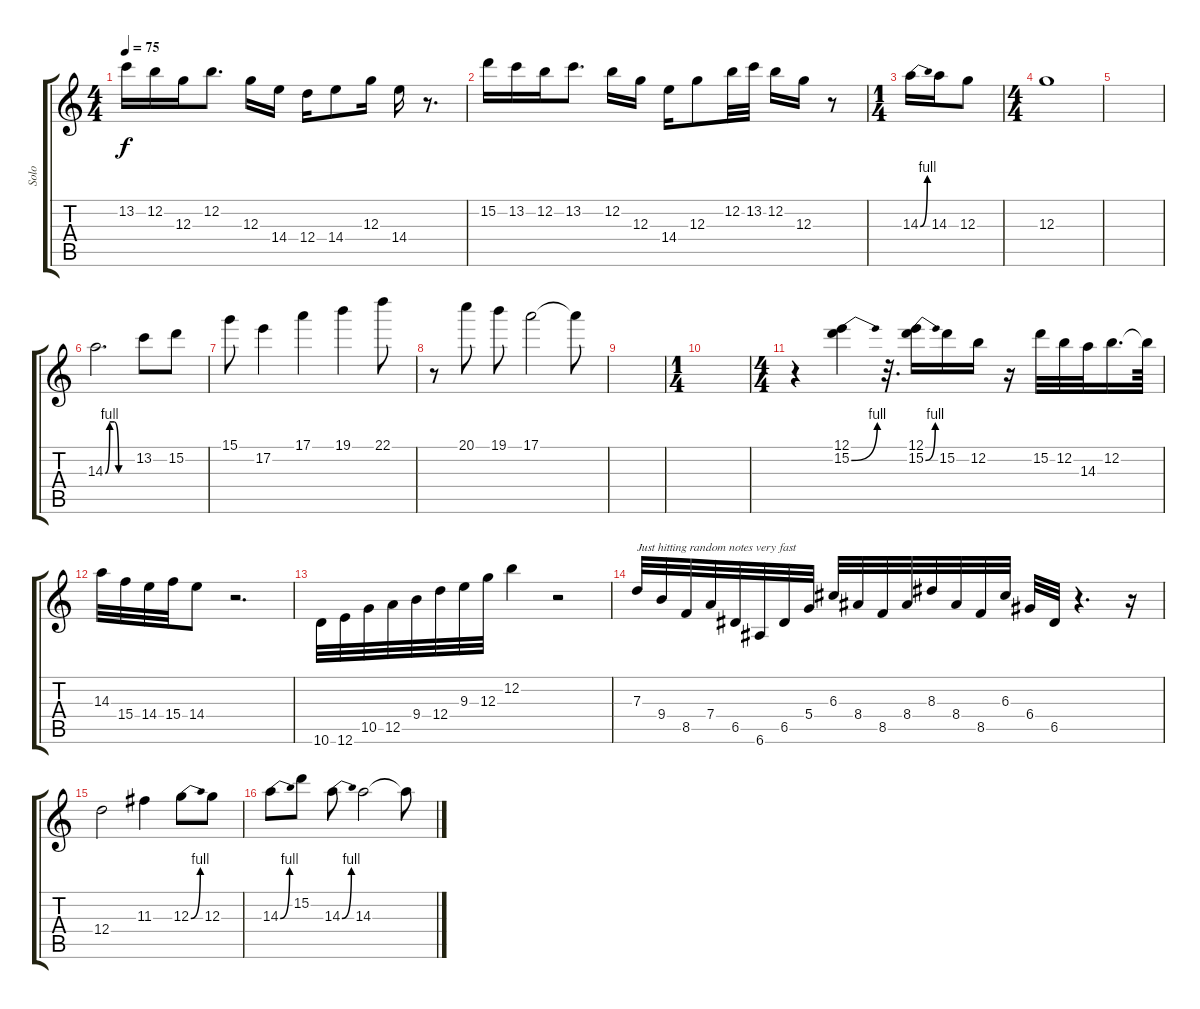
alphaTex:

\track ("Solo" "Solo") {instrument electricguitarjazz}
\staff {score tabs}
\tuning (E4 B3 G3 D3 A2 E2) {hide}
\ts (4 4)
\tempo 75
\clef g2
\ks c
13.2.16{dy f} 12.2.16 12.3.16 12.2.8{d} 12.3.16 14.4.16 12.4.16 14.4.8 12.3.16 14.4.16 r.8{d} |
15.2.16 13.2.16 12.2.16 13.2.8{d} 12.2.16 12.3.16 14.4.16 12.3.8 12.2.32 13.2.32 12.2.16 12.3.16 r.8 |
\ts (1 4)
14.3{be (bend 0 0 60 4)}.16{instrument electricguitarjazz} 14.3.16 12.3.8 |
\ts (4 4)
12.3.1 |
|
14.3{be (custom 0 0 10 4 20 4 30 0 60 0)}.2{d} 13.2.8 15.2.8 |
15.1.8 17.2.4 17.1.4 19.1.4 22.1.8 |
r.8 20.1.8 19.1.8 17.1.2 17.1{t}.8 |
|
\ts (1 4)
|
\ts (4 4)
r.4{instrument overdrivenguitar} (12.1 15.2{be (bend 0 0 60 4)}).4 r.32{d} (12.1 15.2{be (bend 0 0 60 4)}).16 15.2.16 12.2.16 r.16 15.2.32 12.2.32 14.3.32 12.2.16{d} 12.2{t}.64 |
14.3.32 15.4.32 14.4.32 15.4.32 14.4.8 r.2{d} |
10.6.32 12.6.32 10.5.32 12.5.32 9.4.32 12.4.32 9.3.32 12.3.32 12.2.4 r.2 |
7.3.32{txt "Just hitting random notes very fast"} 9.4.32 8.5.32 7.4.32 6.5.32 6.6.32 6.5.32 5.4.32 6.3.32 8.4.32 8.5.32 8.4.32 8.3.32 8.4.32 8.5.32 6.3.32 6.4.32 6.5.32 r.4{d} r.16 |
12.4.2 11.3.4 12.3{be (bend 0 0 60 4)}.8 12.3.8 |
14.3{be (bend 0 0 60 4)}.8 15.2.8 14.3{be (bend 0 0 60 4)}.8 14.3.2 14.3{t}.8
